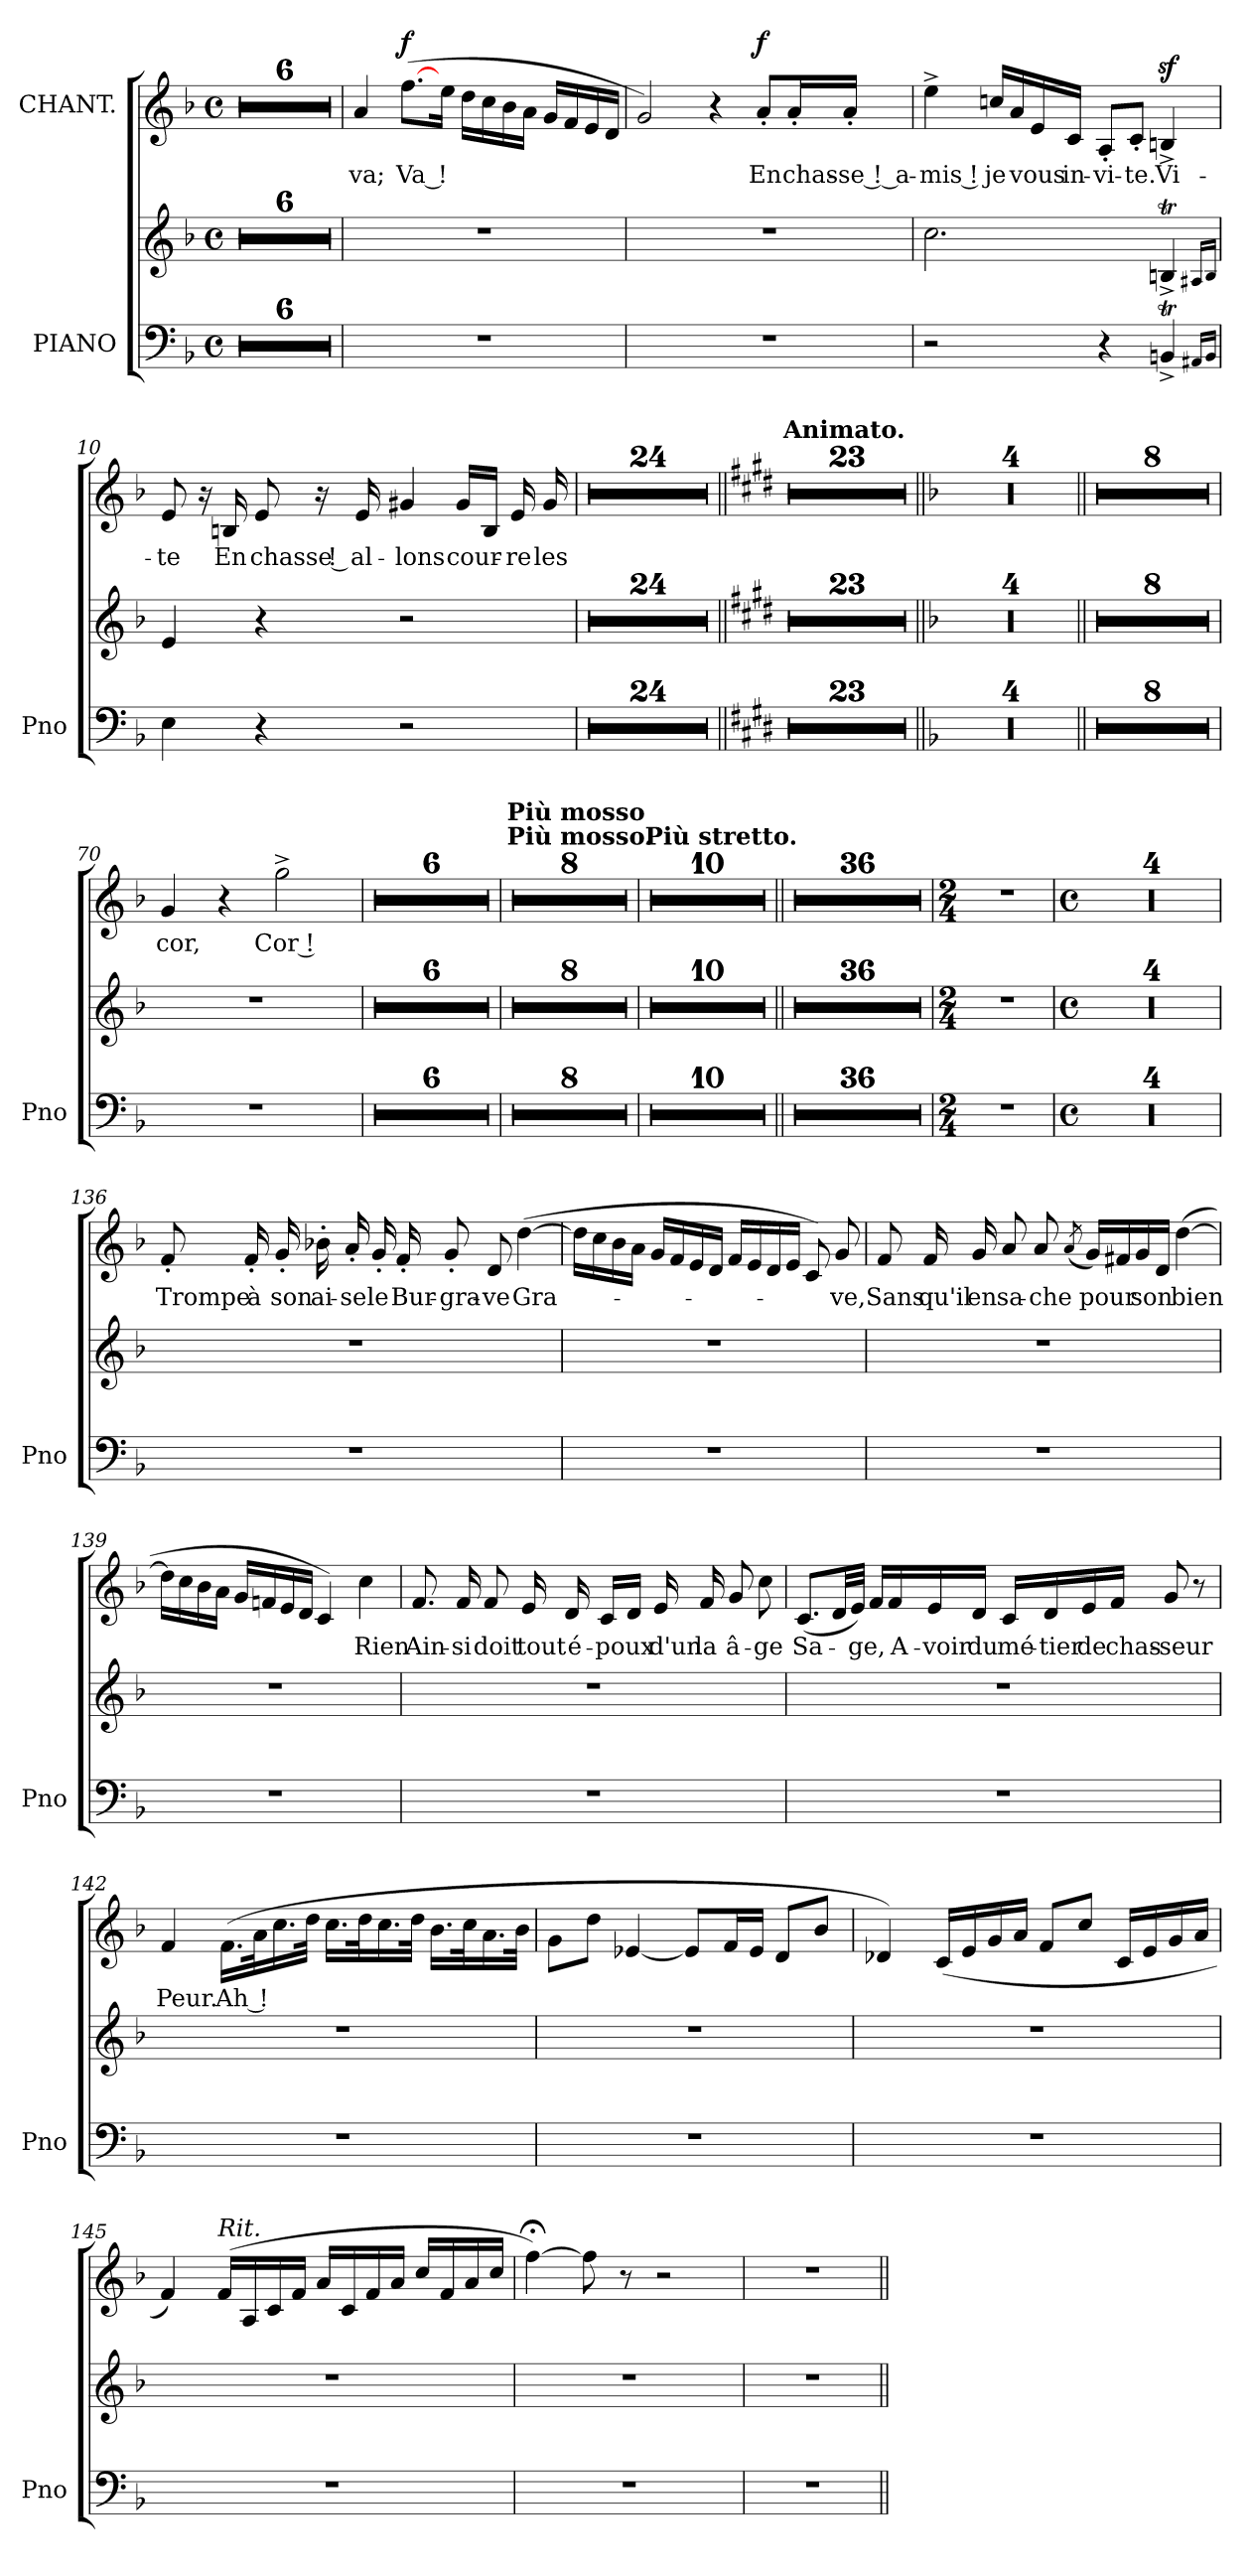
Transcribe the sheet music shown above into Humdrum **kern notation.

**kern	**kern	**kern	**text	**dynam
*part2	*part2	*part1	*part1	*part1
*staff3	*staff2	*staff1	*staff1	*staff1
*I"PIANO	*	*I"CHANT.	*	*
*I'Pno	*	*	*	*
*clefF4	*clefG2	*clefG2	*	*
*k[b-]	*k[b-]	*k[b-]	*	*
*F:	*F:	*F:	*	*
*M4/4	*M4/4	*M4/4	*	*
*met(c)	*met(c)	*met(c)	*	*
=1	=1	=1	=1	=1
1r	1r	1r	.	.
=2	=2	=2	=2	=2
1r	1r	1r	.	.
!!LO:LB:g=z
=3	=3	=3	=3	=3
1r	1r	1r	.	.
=4	=4	=4	=4	=4
1r	1r	1r	.	.
!!LO:LB:g=z
=5	=5	=5	=5	=5
1r	1r	1r	.	.
=6	=6	=6	=6	=6
1r	1r	1r	.	.
!!LO:LB:g=z
=7	=7	=7	=7	=7
!	!	!	!LO:LY:b	!
1r	1r	4a/	va;	.
!	!	!	!LO:LY:b	!LO:DY:a
.	.	(>[>8.ff\L	Va !	f
.	.	16ee\Jk	.	.
.	.	16dd\LL	.	.
.	.	16cc\	.	.
.	.	16b-\	.	.
.	.	16a\JJ	.	.
.	.	16g/LL	.	.
.	.	16f/	.	.
.	.	16e/	.	.
.	.	16d/JJ	.	.
=8	=8	=8	=8	=8
1r	1r	2g/)	.	.
.	.	4r	.	.
!	!	!	!LO:LY:b	!LO:DY:a
.	.	8a'>/L	En	f
!	!	!	!LO:LY:b	!
.	.	16a'>/L	chas-	.
!	!	!	!LO:LY:b	!
.	.	16a'>/JJ	-se ! a-	.
!!LO:PB:g=z
=9	=9	=9	=9	=9
!	!	!	!LO:LY:b	!
2r	2.cc\	4ee^>\	-mis !	.
!	!	!	!LO:LY:b	!
.	.	16ccn/LL	je	.
.	.	16a/	.	.
!	!	!	!LO:LY:b	!
.	.	16e/	vous	.
!	!	!	!LO:LY:b	!
.	.	16c/JJ	in-	.
!	!	!	!LO:LY:b	!
4r	.	8A'>/L	-vi-	.
!	!	!	!LO:LY:b	!
.	.	8c'>/J	-te.	.
!	!	!	!LO:LY:b	!
4BBnt^</	4Bnt^</	4Bnz>^>/	Vi-	.
16qAA#X/LL	16qA#X/LL	.	.	.
16qBB/JJ	16qBTTT/JJ	.	.	.
=10	=10	=10	=10	=10
!	!	!	!LO:LY:b	!
4E\	4e/	8e/	-te	.
.	.	16r	.	.
!	!	!	!LO:LY:b	!
.	.	16Bn/	En	.
!	!	!	!LO:LY:b	!
4r	4r	8e/	chasse !	.
.	.	16r	.	.
!	!	!	!LO:LY:b	!
.	.	16e/	al-	.
!	!	!	!LO:LY:b	!
2r	2r	4g#X/	-lons	.
!	!	!	!LO:LY:b	!
.	.	16g#/LL	cour-	.
.	.	16B/JJ	.	.
!	!	!	!LO:LY:b	!
.	.	16e/	-re	.
!	!	!	!LO:LY:b	!
.	.	16g#/	les	.
=11	=11	=11	=11	=11
1r	1r	1r	.	.
=12	=12	=12	=12	=12
1r	1r	1r	.	.
!!LO:LB:g=z
=13	=13	=13	=13	=13
1r	1r	1r	.	.
=14	=14	=14	=14	=14
1r	1r	1r	.	.
=15	=15	=15	=15	=15
1r	1r	1r	.	.
!!LO:LB:g=z
=16	=16	=16	=16	=16
1r	1r	1r	.	.
=17	=17	=17	=17	=17
1r	1r	1r	.	.
!!LO:LB:g=z
=18	=18	=18	=18	=18
1r	1r	1r	.	.
=19	=19	=19	=19	=19
1r	1r	1r	.	.
=20	=20	=20	=20	=20
1r	1r	1r	.	.
!!LO:PB:g=z
=21	=21	=21	=21	=21
1r	1r	1r	.	.
=22	=22	=22	=22	=22
1r	1r	1r	.	.
=23	=23	=23	=23	=23
1r	1r	1r	.	.
!!LO:LB:g=z
=24	=24	=24	=24	=24
1r	1r	1r	.	.
=25	=25	=25	=25	=25
1r	1r	1r	.	.
=26	=26	=26	=26	=26
1r	1r	1r	.	.
!!LO:LB:g=z
=27	=27	=27	=27	=27
1r	1r	1r	.	.
=28	=28	=28	=28	=28
1r	1r	1r	.	.
=29	=29	=29	=29	=29
1r	1r	1r	.	.
!!LO:LB:g=z
=30	=30	=30	=30	=30
1r	1r	1r	.	.
=31	=31	=31	=31	=31
1r	1r	1r	.	.
=32	=32	=32	=32	=32
1r	1r	1r	.	.
!!LO:PB:g=z
=33	=33	=33	=33	=33
1r	1r	1r	.	.
=34	=34	=34	=34	=34
1r	1r	1r	.	.
=35||	=35||	=35||	=35||	=35||
*k[f#c#g#d#]	*k[f#c#g#d#]	*k[f#c#g#d#]	*	*
*E:	*E:	*E:	*	*
!	!	!LO:TX:a:B:t=Animato.	!	!
1r	1r	1r	.	.
!!LO:LB:g=z
=36	=36	=36	=36	=36
1r	1r	1r	.	.
=37	=37	=37	=37	=37
1r	1r	1r	.	.
=38	=38	=38	=38	=38
1r	1r	1r	.	.
!!LO:LB:g=z
=39	=39	=39	=39	=39
1r	1r	1r	.	.
=40	=40	=40	=40	=40
1r	1r	1r	.	.
=41	=41	=41	=41	=41
1r	1r	1r	.	.
!!LO:LB:g=z
=42	=42	=42	=42	=42
1r	1r	1r	.	.
=43	=43	=43	=43	=43
1r	1r	1r	.	.
=44	=44	=44	=44	=44
1r	1r	1r	.	.
!!LO:PB:g=z
=45	=45	=45	=45	=45
1r	1r	1r	.	.
=46	=46	=46	=46	=46
1r	1r	1r	.	.
=47	=47	=47	=47	=47
1r	1r	1r	.	.
!!LO:LB:g=z
=48	=48	=48	=48	=48
1r	1r	1r	.	.
=49	=49	=49	=49	=49
1r	1r	1r	.	.
=50	=50	=50	=50	=50
1r	1r	1r	.	.
!!LO:LB:g=z
=51	=51	=51	=51	=51
1r	1r	1r	.	.
=52	=52	=52	=52	=52
1r	1r	1r	.	.
=53	=53	=53	=53	=53
1r	1r	1r	.	.
=54	=54	=54	=54	=54
1r	1r	1r	.	.
!!LO:LB:g=z
=55	=55	=55	=55	=55
1r	1r	1r	.	.
=56	=56	=56	=56	=56
1r	1r	1r	.	.
=57	=57	=57	=57	=57
1r	1r	1r	.	.
!!LO:PB:g=z
=58||	=58||	=58||	=58||	=58||
*k[b-]	*k[b-]	*k[b-]	*	*
*F:	*F:	*F:	*	*
1r	1r	1r	.	.
=59	=59	=59	=59	=59
1r	1r	1r	.	.
=60	=60	=60	=60	=60
1r	1r	1r	.	.
!!LO:LB:g=z
=61	=61	=61	=61	=61
1r	1r	1r	.	.
=62||	=62||	=62||	=62||	=62||
1r	1r	1r	.	.
=63	=63	=63	=63	=63
1r	1r	1r	.	.
=64	=64	=64	=64	=64
1r	1r	1r	.	.
!!LO:LB:g=z
=65	=65	=65	=65	=65
1r	1r	1r	.	.
=66	=66	=66	=66	=66
1r	1r	1r	.	.
=67	=67	=67	=67	=67
1r	1r	1r	.	.
=68	=68	=68	=68	=68
1r	1r	1r	.	.
=69	=69	=69	=69	=69
1r	1r	1r	.	.
!!LO:LB:g=z
=70	=70	=70	=70	=70
!	!	!	!LO:LY:b	!
1r	1r	4g/	cor,	.
.	.	4r	.	.
!	!	!	!LO:LY:b	!
.	.	2gg^<\	Cor !	.
=71	=71	=71	=71	=71
1r	1r	1r	.	.
=72	=72	=72	=72	=72
1r	1r	1r	.	.
=73	=73	=73	=73	=73
1r	1r	1r	.	.
!!LO:PB:g=z
=74	=74	=74	=74	=74
1r	1r	1r	.	.
=75	=75	=75	=75	=75
1r	1r	1r	.	.
=76	=76	=76	=76	=76
1r	1r	1r	.	.
=77	=77	=77	=77	=77
!	!	!LO:TX:a:B:t=Più mosso.	!	!
!	!	!LO:TX:a:B:t=Più mosso	!	!
1r	1r	1r	.	.
!!LO:LB:g=z
=78	=78	=78	=78	=78
1r	1r	1r	.	.
=79	=79	=79	=79	=79
1r	1r	1r	.	.
=80	=80	=80	=80	=80
1r	1r	1r	.	.
=81	=81	=81	=81	=81
1r	1r	1r	.	.
!!LO:LB:g=z
=82	=82	=82	=82	=82
1r	1r	1r	.	.
=83	=83	=83	=83	=83
1r	1r	1r	.	.
=84	=84	=84	=84	=84
1r	1r	1r	.	.
=85	=85	=85	=85	=85
!	!	!LO:TX:a:B:t=Più stretto.	!	!
1r	1r	1r	.	.
!!LO:LB:g=z
=86	=86	=86	=86	=86
1r	1r	1r	.	.
=87	=87	=87	=87	=87
1r	1r	1r	.	.
=88	=88	=88	=88	=88
1r	1r	1r	.	.
=89	=89	=89	=89	=89
1r	1r	1r	.	.
!!LO:PB:g=z
=90	=90	=90	=90	=90
1r	1r	1r	.	.
=91	=91	=91	=91	=91
1r	1r	1r	.	.
=92	=92	=92	=92	=92
1r	1r	1r	.	.
=93	=93	=93	=93	=93
1r	1r	1r	.	.
!!LO:LB:g=z
=94	=94	=94	=94	=94
1r	1r	1r	.	.
=95||	=95||	=95||	=95||	=95||
1r	1r	1r	.	.
=96	=96	=96	=96	=96
1r	1r	1r	.	.
!!LO:LB:g=z
=97	=97	=97	=97	=97
1r	1r	1r	.	.
=98	=98	=98	=98	=98
1r	1r	1r	.	.
=99	=99	=99	=99	=99
1r	1r	1r	.	.
!!LO:LB:g=z
=100	=100	=100	=100	=100
1r	1r	1r	.	.
=101	=101	=101	=101	=101
1r	1r	1r	.	.
=102	=102	=102	=102	=102
1r	1r	1r	.	.
!!LO:PB:g=z
=103	=103	=103	=103	=103
1r	1r	1r	.	.
=104	=104	=104	=104	=104
1r	1r	1r	.	.
!!LO:LB:g=z
=105	=105	=105	=105	=105
1r	1r	1r	.	.
=106	=106	=106	=106	=106
1r	1r	1r	.	.
=107	=107	=107	=107	=107
1r	1r	1r	.	.
!!LO:LB:g=z
=108	=108	=108	=108	=108
1r	1r	1r	.	.
=109	=109	=109	=109	=109
1r	1r	1r	.	.
!!LO:LB:g=z
=110	=110	=110	=110	=110
1r	1r	1r	.	.
=111	=111	=111	=111	=111
1r	1r	1r	.	.
!!LO:PB:g=z
=112	=112	=112	=112	=112
1r	1r	1r	.	.
=113	=113	=113	=113	=113
1r	1r	1r	.	.
=114	=114	=114	=114	=114
1r	1r	1r	.	.
=115	=115	=115	=115	=115
1r	1r	1r	.	.
!!LO:LB:g=z
=116	=116	=116	=116	=116
1r	1r	1r	.	.
=117	=117	=117	=117	=117
1r	1r	1r	.	.
=118	=118	=118	=118	=118
1r	1r	1r	.	.
=119	=119	=119	=119	=119
1r	1r	1r	.	.
!!LO:LB:g=z
=120	=120	=120	=120	=120
1r	1r	1r	.	.
=121	=121	=121	=121	=121
1r	1r	1r	.	.
=122	=122	=122	=122	=122
1r	1r	1r	.	.
!!LO:LB:g=z
=123	=123	=123	=123	=123
1r	1r	1r	.	.
=124	=124	=124	=124	=124
1r	1r	1r	.	.
=125	=125	=125	=125	=125
1r	1r	1r	.	.
!!LO:PB:g=z
=126	=126	=126	=126	=126
1r	1r	1r	.	.
=127	=127	=127	=127	=127
1r	1r	1r	.	.
=128	=128	=128	=128	=128
1r	1r	1r	.	.
=129	=129	=129	=129	=129
1r	1r	1r	.	.
!!LO:LB:g=z
=130	=130	=130	=130	=130
1r	1r	1r	.	.
=131	=131	=131	=131	=131
*M2/4	*M2/4	*M2/4	*	*
2r	2r	2r	.	.
=132	=132	=132	=132	=132
*M4/4	*M4/4	*M4/4	*	*
*met(c)	*met(c)	*met(c)	*	*
1r	1r	1r	.	.
!!LO:LB:g=z
=133	=133	=133	=133	=133
1r	1r	1r	.	.
=134	=134	=134	=134	=134
1r	1r	1r	.	.
=135	=135	=135	=135	=135
1r	1r	1r	.	.
!!LO:LB:g=z
=136	=136	=136	=136	=136
!	!	!	!LO:LY:b	!
1r	1r	8f'</	Trompe	.
!	!	!	!LO:LY:b	!
.	.	16f'</	à	.
!	!	!	!LO:LY:b	!
.	.	16g'</	son	.
!	!	!	!LO:LY:b	!
.	.	16b-X'>\	ai-	.
!	!	!	!LO:LY:b	!
.	.	16a'</	-se	.
!	!	!	!LO:LY:b	!
.	.	16g'</	le	.
!	!	!	!LO:LY:b	!
.	.	16f'</	Bur-	.
!	!	!	!LO:LY:b	!
.	.	8g'</	-gra-	.
!	!	!	!LO:LY:b	!
.	.	8d/	-ve	.
!	!	!	!LO:LY:b	!
.	.	(>[>4dd\	Gra-	.
=137	=137	=137	=137	=137
1r	1r	16dd\LL]	.	.
.	.	16cc\	.	.
.	.	16b-\	.	.
.	.	16a\JJ	.	.
.	.	16g/LL	.	.
.	.	16f/	.	.
.	.	16e/	.	.
.	.	16d/JJ	.	.
.	.	16f/LL	.	.
.	.	16e/	.	.
.	.	16d/	.	.
.	.	16e/JJ	.	.
.	.	8c/)	.	.
!	!	!	!LO:LY:b	!
.	.	8g/	-ve,	.
!!LO:PB:g=z
=138	=138	=138	=138	=138
!	!	!	!LO:LY:b	!
1r	1r	8f/	Sans	.
!	!	!	!LO:LY:b	!
.	.	16f/	qu'il	.
!	!	!	!LO:LY:b	!
.	.	16g/	en	.
!	!	!	!LO:LY:b	!
.	.	8a/	sa-	.
!	!	!	!LO:LY:b	!
.	.	8a/	-che	.
.	.	(<8qa/	.	.
!	!	!	!LO:LY:b	!
.	.	16g/LL)	pour	.
.	.	16f#X/	.	.
!	!	!	!LO:LY:b	!
.	.	16g/	son	.
.	.	16d/JJ	.	.
!	!	!	!LO:LY:b	!
.	.	(>[>4dd\	bien	.
=139	=139	=139	=139	=139
1r	1r	16dd\LL]	.	.
.	.	16cc\	.	.
.	.	16b-\	.	.
.	.	16a\JJ	.	.
.	.	16g/LL	.	.
.	.	16fn/	.	.
.	.	16e/	.	.
.	.	16d/JJ	.	.
.	.	4c/)	.	.
!	!	!	!LO:LY:b	!
.	.	4cc\	Rien	.
!!LO:LB:g=z
=140	=140	=140	=140	=140
!	!	!	!LO:LY:b	!
1r	1r	8.f/	Ain-	.
!	!	!	!LO:LY:b	!
.	.	16f/	-si	.
!	!	!	!LO:LY:b	!
.	.	8f/	doit	.
!	!	!	!LO:LY:b	!
.	.	16e/	tout	.
!	!	!	!LO:LY:b	!
.	.	16d/	é-	.
!	!	!	!LO:LY:b	!
.	.	16c/LL	-poux	.
.	.	16d/JJ	.	.
!	!	!	!LO:LY:b	!
.	.	16e/	d'un	.
!	!	!	!LO:LY:b	!
.	.	16f/	la	.
!	!	!	!LO:LY:b	!
.	.	8g/	â-	.
!	!	!	!LO:LY:b	!
.	.	8cc\	-ge	.
=141	=141	=141	=141	=141
!	!	!	!LO:LY:b	!
1r	1r	(<8.c/L	Sa-	.
.	.	32d/LL	.	.
.	.	32e/JJJ)	.	.
!	!	!	!LO:LY:b	!
.	.	16f/LL	-ge,	.
!	!	!	!LO:LY:b	!
.	.	16f/	A-	.
!	!	!	!LO:LY:b	!
.	.	16e/	-voir	.
!	!	!	!LO:LY:b	!
.	.	16d/JJ	du	.
!	!	!	!LO:LY:b	!
.	.	16c/LL	mé-	.
!	!	!	!LO:LY:b	!
.	.	16d/	-tier	.
!	!	!	!LO:LY:b	!
.	.	16e/	de	.
!	!	!	!LO:LY:b	!
.	.	16f/JJ	chas-	.
!	!	!	!LO:LY:b	!
.	.	8g/	-seur	.
.	.	8r	.	.
!!LO:LB:g=z
=142	=142	=142	=142	=142
!	!	!	!LO:LY:b	!
1r	1r	4f/	Peur.	.
!	!	!	!LO:LY:b	!
.	.	(>16.f\LL	Ah !	.
.	.	32a\k	.	.
.	.	16.cc\	.	.
.	.	32dd\JJk	.	.
.	.	16.cc\LL	.	.
.	.	32dd\k	.	.
.	.	16.cc\	.	.
.	.	32dd\JJk	.	.
.	.	16.b-\LL	.	.
.	.	32cc\k	.	.
.	.	16.a\	.	.
.	.	32b-\JJk	.	.
=143	=143	=143	=143	=143
1r	1r	8g\L	.	.
.	.	8dd\J	.	.
.	.	[4e-X/	.	.
.	.	8e-/L]	.	.
.	.	16f/L	.	.
.	.	16e-/JJ	.	.
.	.	8d/L	.	.
.	.	8b-/J	.	.
=144	=144	=144	=144	=144
1r	1r	4d-X/)	.	.
.	.	(<16c/LL	.	.
.	.	16e/	.	.
.	.	16g/	.	.
.	.	16a/JJ	.	.
.	.	8f/L	.	.
.	.	8cc/J	.	.
.	.	16c/LL	.	.
.	.	16e/	.	.
.	.	16g/	.	.
.	.	16a/JJ	.	.
!!LO:LB:g=z
=145	=145	=145	=145	=145
1r	1r	4f/)	.	.
!	!	!LO:TX:a:i:t=Rit.	!	!
.	.	(<16f/LL	.	.
.	.	16A/	.	.
.	.	16c/	.	.
.	.	16f/JJ	.	.
.	.	16a/LL	.	.
.	.	16c/	.	.
.	.	16f/	.	.
.	.	16a/JJ	.	.
.	.	16cc/LL	.	.
.	.	16f/	.	.
.	.	16a/	.	.
.	.	16cc/JJ	.	.
=146	=146	=146	=146	=146
1r	1r	[>4ff;<\)	.	.
.	.	8ff\]	.	.
.	.	8r	.	.
.	.	2r	.	.
=147	=147	=147	=147	=147
1r	1r	1r	.	.
=||	=||	=||	=||	=||
*-	*-	*-	*-	*-
